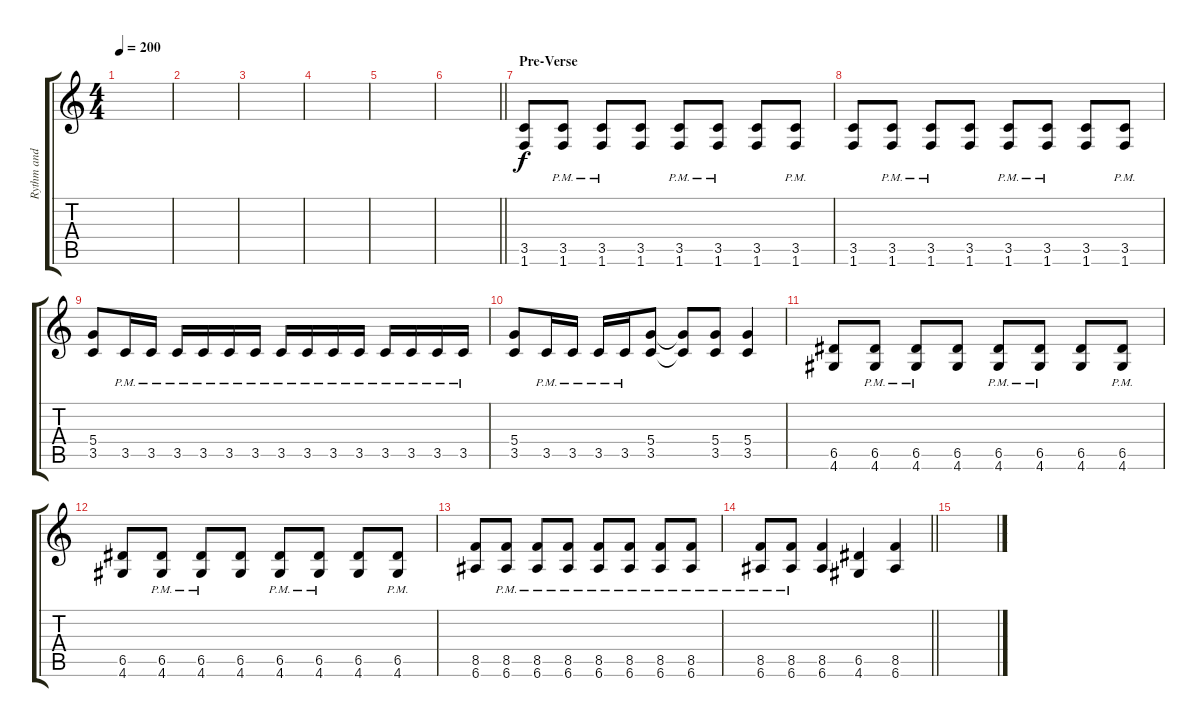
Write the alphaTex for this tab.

\track ("Rythm and Fills 2" "Rythm and ") {instrument distortionguitar}
\staff {score tabs}
\tuning (E4 B3 G3 D3 A2 E2) {hide}
\ts (4 4)
\tempo 200
\clef g2
\ks c
|
|
|
|
|
\barLineRight lightlight
|
\section ("" "Pre-Verse")
(3.5 1.6).8 (3.5{pm} 1.6{pm}).8 (3.5{pm} 1.6{pm}).8 (3.5 1.6).8 (3.5{pm} 1.6{pm}).8 (3.5{pm} 1.6{pm}).8 (3.5 1.6).8 (3.5{pm} 1.6).8 |
(3.5 1.6).8 (3.5{pm} 1.6{pm}).8 (3.5{pm} 1.6{pm}).8 (3.5 1.6).8 (3.5{pm} 1.6{pm}).8 (3.5{pm} 1.6{pm}).8 (3.5 1.6).8 (3.5{pm} 1.6).8 |
(5.4 3.5).8 3.5{pm}.16 3.5{pm}.16 3.5{pm}.16 3.5{pm}.16 3.5{pm}.16 3.5{pm}.16 3.5{pm}.16 3.5{pm}.16 3.5{pm}.16 3.5{pm}.16 3.5{pm}.16 3.5{pm}.16 3.5{pm}.16 3.5{pm}.16 |
(5.4 3.5).8 3.5{pm}.16 3.5{pm}.16 3.5{pm}.16 3.5{pm}.16 (5.4 3.5).8 (5.4{t} 3.5{t}).8 (5.4 3.5).8 (5.4 3.5).4 |
(6.5 4.6).8 (6.5{pm} 4.6{pm}).8 (6.5{pm} 4.6{pm}).8 (6.5 4.6).8 (6.5{pm} 4.6{pm}).8 (6.5{pm} 4.6{pm}).8 (6.5 4.6).8 (6.5 4.6{pm}).8 |
(6.5 4.6).8 (6.5{pm} 4.6{pm}).8 (6.5{pm} 4.6{pm}).8 (6.5 4.6).8 (6.5{pm} 4.6{pm}).8 (6.5{pm} 4.6{pm}).8 (6.5 4.6).8 (6.5{pm} 4.6).8 |
(8.5 6.6).8 (8.5{pm} 6.6{pm}).8 (8.5{pm} 6.6{pm}).8 (8.5{pm} 6.6{pm}).8 (8.5{pm} 6.6{pm}).8 (8.5{pm} 6.6{pm}).8 (8.5{pm} 6.6{pm}).8 (8.5{pm} 6.6{pm}).8 |
\barLineRight lightlight
(8.5{pm} 6.6{pm}).8 (8.5{pm} 6.6{pm}).8 (8.5 6.6).4 (6.5 4.6).4 (8.5 6.6).4 |
\section ("" "")
